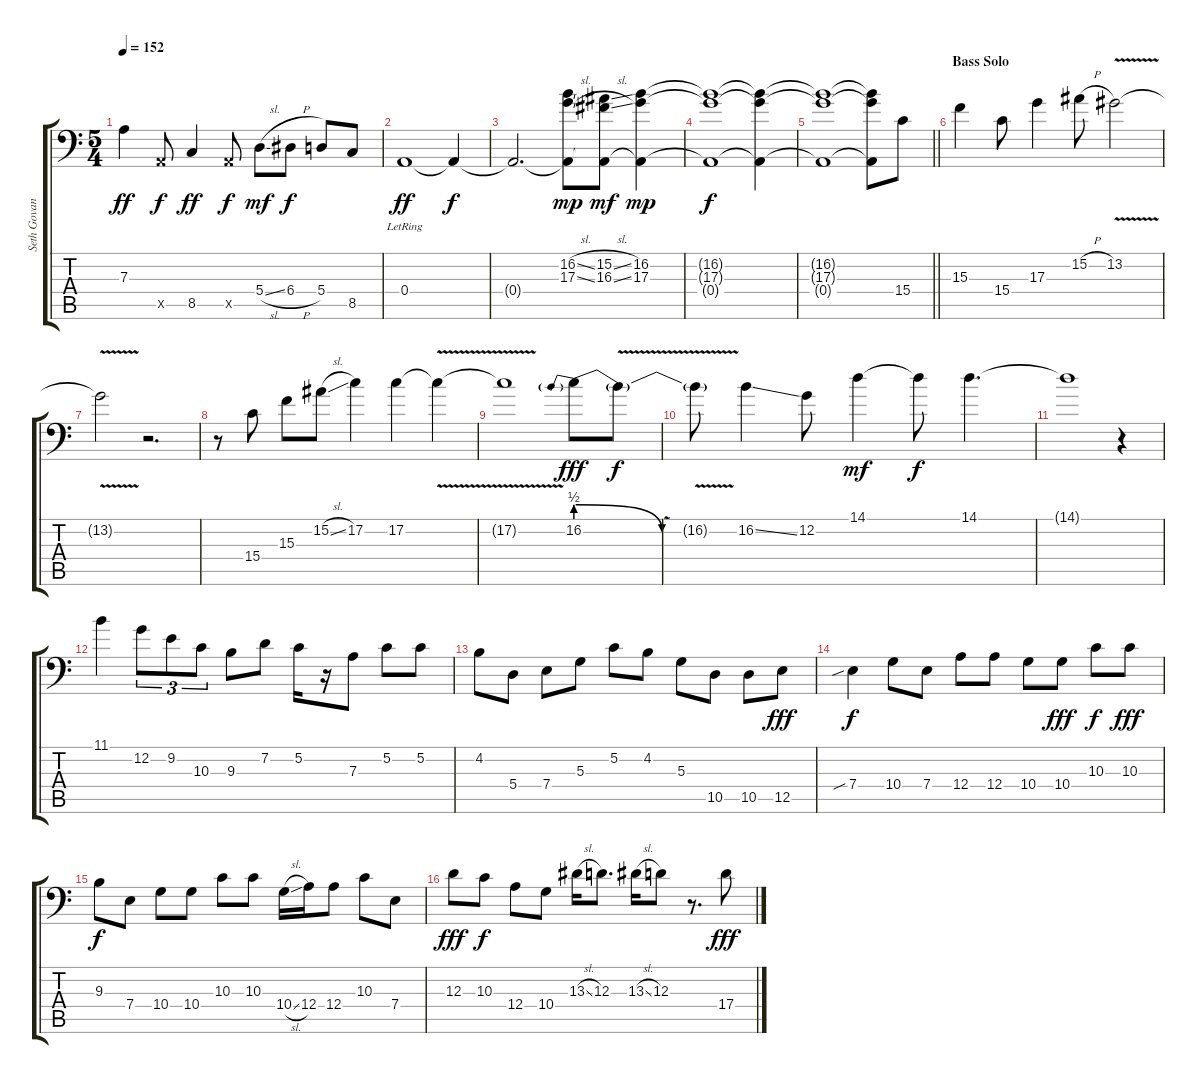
\track ("Seth Govan" "Seth Govan") {instrument electricbassfinger}
\staff {score tabs}
\tuning (C3 G2 D2 A1 E1 B0) {hide}
\ts (5 4)
\tempo 152
\clef f4
\ks c
7.3.4{dy ff} 5.5{x}.8{dy f} 8.5.4{dy ff} 5.5{x}.8{dy f} 5.4{sl}.8{dy mf} 6.4{h}.8{dy f} 5.4.8 8.5.8 |
0.4{lr}.1{dy ff} 0.4{t}.4{dy f} |
0.4{t}.2{d} (16.2{sl} 17.3{sl} 0.4{t}).8{dy mp} (15.2{sl} 16.3{sl} 0.4{t}).8{dy mf} (16.2 17.3 0.4{t}).4{dy mp} |
(16.2{t} 17.3{t} 0.4{t}).1{dy f} (16.2{t} 17.3{t} 0.4{t}).4 |
\barLineRight lightlight
(16.2{t} 17.3{t} 0.4{t}).1 (16.2{t} 17.3{t} 0.4{t}).8 15.4.8 |
\section ("" "Bass Solo")
15.3.4 15.4.8 17.3.4 15.2{h}.8 13.2{v}.2 |
13.2{t}.2 r.2{d} |
r.8 15.4.8 15.3.8 15.2{sl}.8 17.2.4 17.2.4 17.2{v t}.4 |
17.2{t}.1 16.2{be (prebendrelease 0 2 60 0)}.8{dy fff} 16.2{v t}.8{dy f} |
16.2{v t}.8 16.2{ss}.4 12.2.8 14.1.4{dy mf} 14.1{t}.8{dy f} 14.1.4{d} |
14.1{t}.1 r.4 |
11.1.4 12.2.8{tu (3 2)} 9.2.8{tu (3 2)} 10.3.8{tu (3 2)} 9.3.8 7.2.8 5.2.16 r.16 7.3.8 5.2.8 5.2.8 |
4.2.8 5.4.8 7.4.8 5.3.8 5.2.8 4.2.8 5.3.8 10.5.8 10.5.8 12.5.8{dy fff} |
7.4{sib}.4{dy f} 10.4.8 7.4.8 12.4.8 12.4.8 10.4.8 10.4.8{dy fff} 10.3.8{dy f} 10.3.8{dy fff} |
9.3.8{dy f} 7.4.8 10.4.8 10.4.8 10.3.8 10.3.8 10.4{sl}.16 12.4.16 12.4.8 10.3.8 7.4.8 |
12.3.8{dy fff} 10.3.8{dy f} 12.4.8 10.4.8 13.3{sl}.16 12.3.8{d} 13.3{sl}.16 12.3.8 r.8{d} 17.4.8{dy fff}
